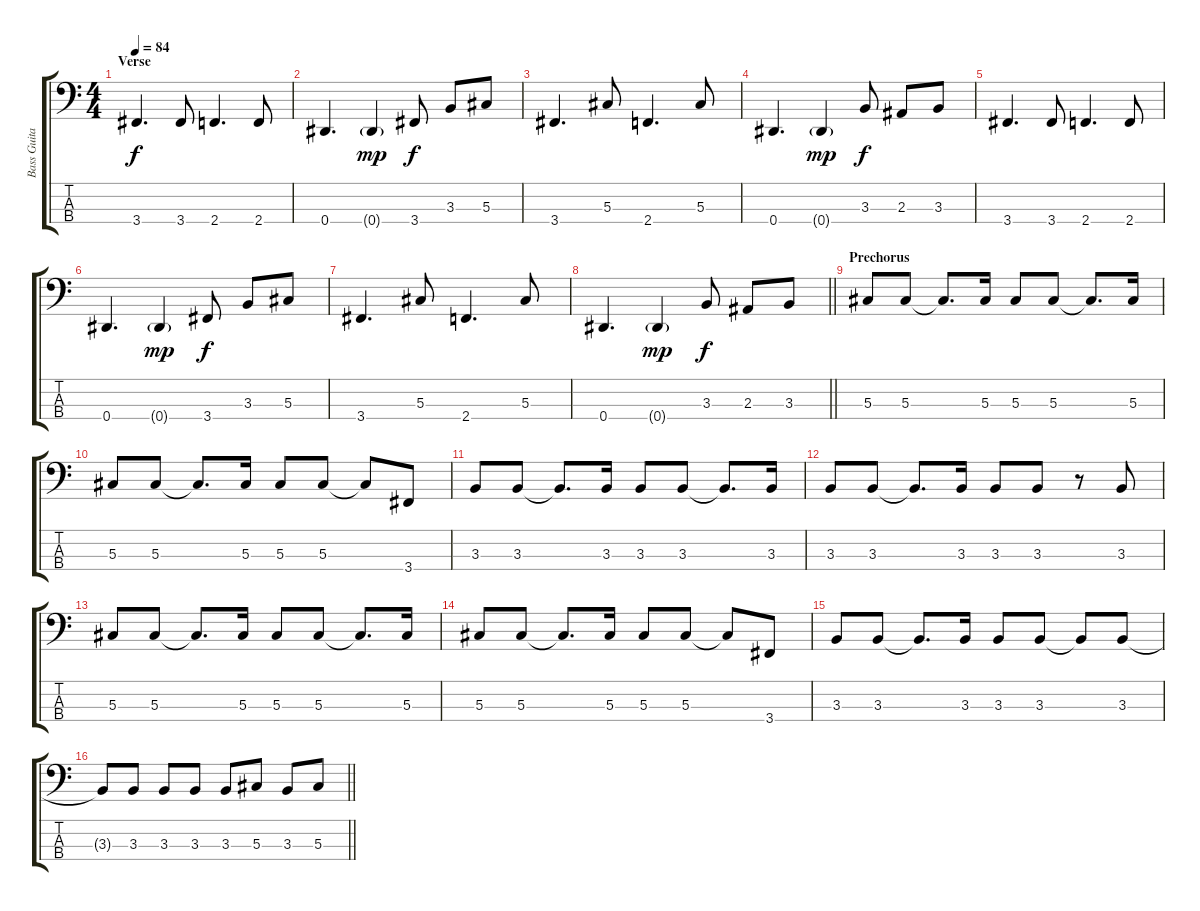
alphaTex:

\track ("Bass Guitar" "Bass Guita") {instrument electricbassfinger}
\staff {score tabs}
\tuning (Gb2 Db2 Ab1 Eb1) {hide}
\ts (4 4)
\section ("" "Verse")
\tempo 84
\clef f4
\ks c
3.4.4{d dy f} 3.4.8 2.4.4{d} 2.4.8 |
0.4.4{d} 0.4{g}.4{dy mp} 3.4.8{dy f} 3.3.8 5.3.8 |
3.4.4{d} 5.3.8 2.4.4{d} 5.3.8 |
0.4.4{d} 0.4{g}.4{dy mp} 3.3.8{dy f} 2.3.8 3.3.8 |
3.4.4{d} 3.4.8 2.4.4{d} 2.4.8 |
0.4.4{d} 0.4{g}.4{dy mp} 3.4.8{dy f} 3.3.8 5.3.8 |
3.4.4{d} 5.3.8 2.4.4{d} 5.3.8 |
\barLineRight lightlight
0.4.4{d} 0.4{g}.4{dy mp} 3.3.8{dy f} 2.3.8 3.3.8 |
\section ("" "Prechorus")
5.3.8 5.3.8 5.3{t}.8{d} 5.3.16 5.3.8 5.3.8 5.3{t}.8{d} 5.3.16 |
5.3.8 5.3.8 5.3{t}.8{d} 5.3.16 5.3.8 5.3.8 5.3{t}.8 3.4.8 |
3.3.8 3.3.8 3.3{t}.8{d} 3.3.16 3.3.8 3.3.8 3.3{t}.8{d} 3.3.16 |
3.3.8 3.3.8 3.3{t}.8{d} 3.3.16 3.3.8 3.3.8 r.8 3.3.8 |
5.3.8 5.3.8 5.3{t}.8{d} 5.3.16 5.3.8 5.3.8 5.3{t}.8{d} 5.3.16 |
5.3.8 5.3.8 5.3{t}.8{d} 5.3.16 5.3.8 5.3.8 5.3{t}.8 3.4.8 |
3.3.8 3.3.8 3.3{t}.8{d} 3.3.16 3.3.8 3.3.8 3.3{t}.8 3.3.8 |
\barLineRight lightlight
3.3{t}.8 3.3.8 3.3.8 3.3.8 3.3.8 5.3.8 3.3.8 5.3.8
